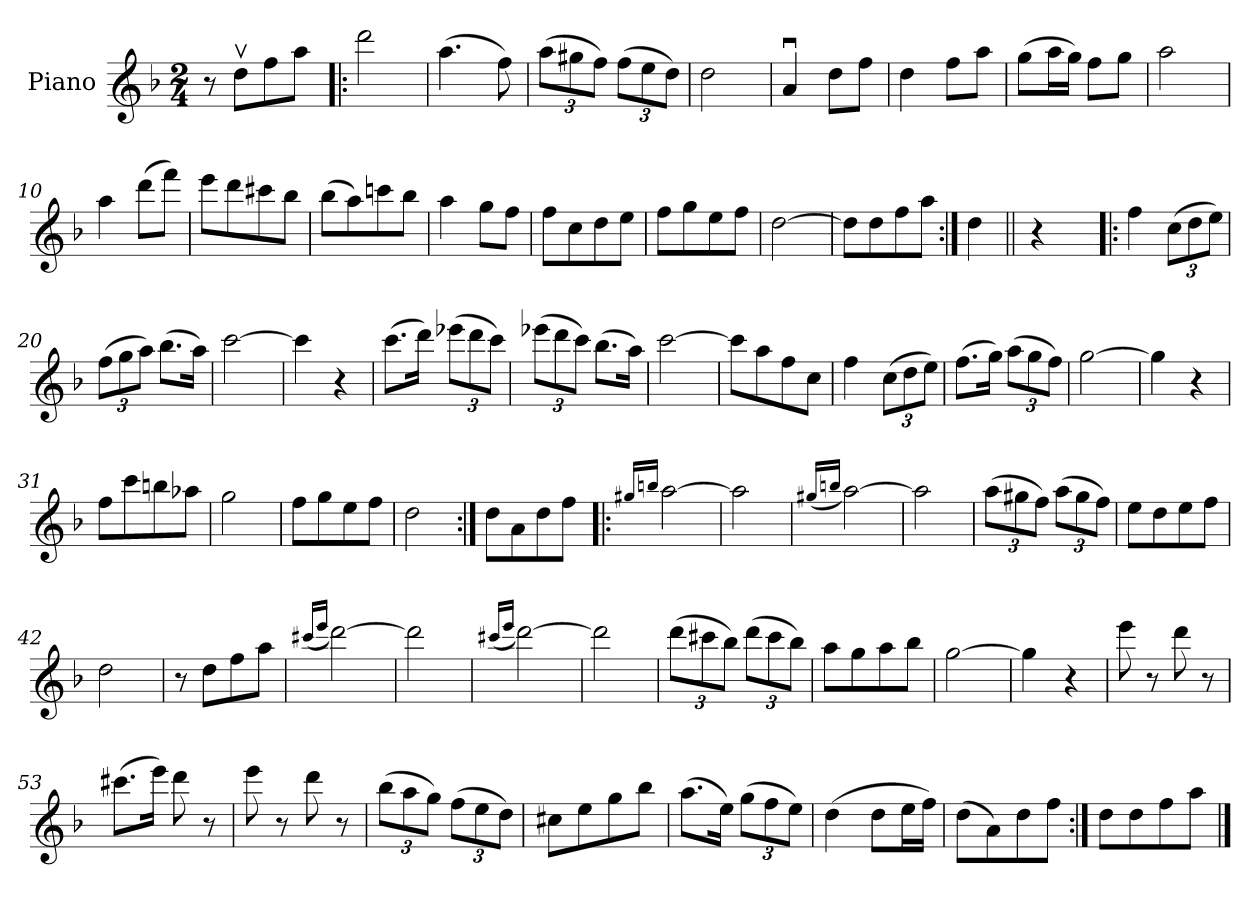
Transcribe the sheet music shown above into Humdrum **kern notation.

**kern
*part1
*staff1
*I"Piano
*I'Pno.
*clefG2
*k[b-]
*d:
*M2/4
=1
8r
8ddv\L
8ff\
8aa\J
=2!|:
2ddd\
=3
(>4.aa\
8ff\)
=4
*Xbrackettup
(>12aa\L
12gg#X\
12ff\J)
(>12ff\L
12ee\
12dd\J)
=5
2dd\
!!LO:LB:g=z
=6
4au/
8dd\L
8ff\J
=7
4dd\
8ff\L
8aa\J
=8
(>8gg\L
16aa\L
16gg\JJ)
8ff\L
8gg\J
=9
2aa\
=10
4aa\
(>8ddd\L
8fff\J)
=11
8eee\L
8ddd\
8ccc#X\
8bb-\J
=12
(>8bb-\L
8aa\)
8cccni\
8bb-\J
!!LO:LB:g=z
=13
4aa\
8gg\L
8ff\J
=14
8ff\L
8cc\
8dd\
8ee\J
=15
8ff\L
8gg\
8ee\
8ff\J
=16
[2dd\
=17
8dd\L]
8dd\
8ff\
8aa\J
=18:|!
4dd\
=18X1||
4r
!!LO:LB:g=z
=19!|:
4ff\
(>12cc\L
12dd\
12ee\J)
=20
(>12ff\L
12gg\
12aa\J)
(>8.bb-\L
16aa\Jk)
=21
[2ccc\
=22
4ccc\]
4r
=23
(>8.ccc\L
16ddd\Jk)
(>12eee-X\L
12ddd\
12ccc\J)
!!LO:LB:g=z
=24
(>12eee-X\L
12ddd\
12ccc\J)
(>8.bb-\L
16aa\Jk)
=25
[2ccc\
=26
8ccc\L]
8aa\
8ff\
8cc\J
=27
4ff\
(>12cc\L
12dd\
12ee\J)
=28
(>8.ff\L
16gg\Jk)
(>12aa\L
12gg\
12ff\J)
!!LO:LB:g=z
=29
[2gg\
=30
4gg\]
4r
=31
8ff\L
8ccc\
8bbn\
8aa-X\J
=32
2gg\
=33
8ff\L
8gg\
8ee\
8ff\J
=34
2dd\
=35:|!
8dd\L
8a\
8dd\
8ff\J
!!LO:LB:g=z
=36!|:
16qgg#X/LL
16qbbn/JJ
[2aa\
=37
2aa\]
=38
(<16qgg#X/LL
16qbbn/JJ
[2aa\)
=39
2aa\]
=40
(>12aa\L
12gg#X\
12ff\J)
(>12aa\L
12gg#\
12ff\J)
=41
8ee\L
8dd\
8ee\
8ff\J
=42
2dd\
!!LO:LB:g=z
=43
8r
8dd\L
8ff\
8aa\J
=44
(<16qccc#X/LL
16qeee/JJ
[2ddd\)
=45
2ddd\]
=46
(<16qccc#X/LL
16qeee/JJ
[2ddd\)
=47
2ddd\]
=48
(>12ddd\L
12ccc#X\
12bb-\J)
(>12ddd\L
12ccc#\
12bb-\J)
=49
8aa\L
8gg\
8aa\
8bb-\J
!!LO:LB:g=z
=50
[2gg\
=51
4gg\]
4r
=52
8eee\
8r
8ddd\
8r
=53
(>8.ccc#X\L
16eee\Jk)
8ddd\
8r
=54
8eee\
8r
8ddd\
8r
=55
(>12bb-\L
12aa\
12gg\J)
(>12ff\L
12ee\
12dd\J)
!!LO:LB:g=z
=56
8cc#X\L
8ee\
8gg\
8bb-\J
=57
(>8.aa\L
16ee\Jk)
(>12gg\L
12ff\
12ee\J)
=58
(>4dd\
8dd\L
16ee\L
16ff\JJ)
=59
(>8dd\L
8a\)
8dd\
8ff\J
=60:|!
8dd\L
8dd\
8ff\
8aa\J
==
*-
